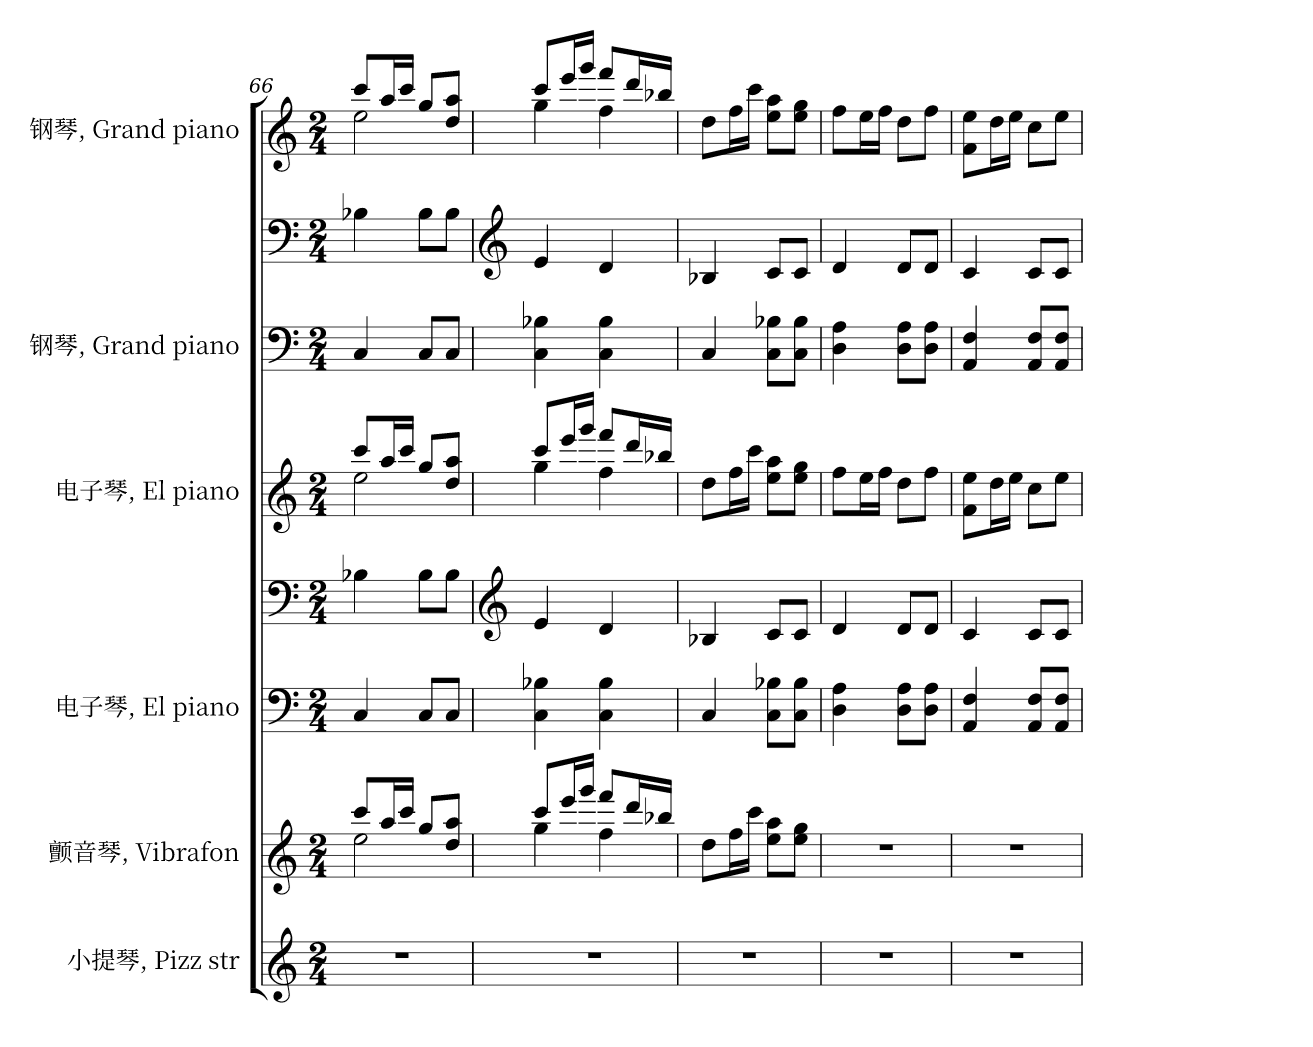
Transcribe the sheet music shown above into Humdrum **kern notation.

**kern	**kern	**kern	**kern	**kern	**kern	**kern	**kern
*part6	*part5	*part4	*part4	*part3	*part2	*part2	*part1
*staff8	*staff7	*staff6	*staff5	*staff4	*staff3	*staff2	*staff1
*I"小提琴, Pizz str	*I"颤音琴, Vibrafon	*I"电子琴, El piano	*	*I"电子琴, El piano	*I"钢琴, Grand piano	*	*I"钢琴, Grand piano
*	*I'Vib.	*I'El. Pno.	*	*I'El. Pno.	*I'Pno.	*	*I'Pno.
*clefG2	*clefG2	*clefF4	*clefF4	*clefG2	*clefF4	*clefF4	*clefG2
*k[]	*k[]	*k[]	*k[]	*k[]	*k[]	*k[]	*k[]
*M2/4	*M2/4	*M2/4	*M2/4	*M2/4	*M2/4	*M2/4	*M2/4
=66	=66	=66	=66	=66	=66	=66	=66
*	*^	*	*	*^	*	*	*^
2r	8ccc/L	2ee\	4C/	4B-X\	8ccc/L	2ee\	4C/	4B-X\	8ccc/L	2ee\
.	16aa/L	.	.	.	16aa/L	.	.	.	16aa/L	.
.	16ccc/JJ	.	.	.	16ccc/JJ	.	.	.	16ccc/JJ	.
.	8gg/L	.	8C/L	8B-\L	8gg/L	.	8C/L	8B-\L	8gg/L	.
.	8dd/ 8aa/J	.	8C/J	8B-\J	8dd/ 8aa/J	.	8C/J	8B-\J	8dd/ 8aa/J	.
!!LO:PB:g=z	!!
=67	=67	=67	=67	=67	=67	=67	=67	=67	=67	=67
*	*	*	*	*clefG2	*	*	*	*clefG2	*	*
2r	8ccc/L	4gg\	4C\ 4B-X\	4e/	8ccc/L	4gg\	4C\ 4B-X\	4e/	8ccc/L	4gg\
.	16eee/L	.	.	.	16eee/L	.	.	.	16eee/L	.
.	16ggg/JJ	.	.	.	16ggg/JJ	.	.	.	16ggg/JJ	.
.	8fff/L	4ff\	4C\ 4B-\	4d/	8fff/L	4ff\	4C\ 4B-\	4d/	8fff/L	4ff\
.	16ddd/L	.	.	.	16ddd/L	.	.	.	16ddd/L	.
.	16bb-X/JJ	.	.	.	16bb-X/JJ	.	.	.	16bb-X/JJ	.
*	*v	*v	*	*	*v	*v	*	*	*v	*v
=68	=68	=68	=68	=68	=68	=68	=68
2r	8dd\L	4C/	4B-X/	8dd\L	4C/	4B-X/	8dd\L
.	16ff\L	.	.	16ff\L	.	.	16ff\L
.	16ccc\JJ	.	.	16ccc\JJ	.	.	16ccc\JJ
.	8ee\ 8aa\L	8C\ 8B-X\L	8c/L	8ee\ 8aa\L	8C\ 8B-X\L	8c/L	8ee\ 8aa\L
.	8ee\ 8gg\J	8C\ 8B-\J	8c/J	8ee\ 8gg\J	8C\ 8B-\J	8c/J	8ee\ 8gg\J
=69	=69	=69	=69	=69	=69	=69	=69
2r	2r	4D\ 4A\	4d/	8ff\L	4D\ 4A\	4d/	8ff\L
.	.	.	.	16ee\L	.	.	16ee\L
.	.	.	.	16ff\JJ	.	.	16ff\JJ
.	.	8D\ 8A\L	8d/L	8dd\L	8D\ 8A\L	8d/L	8dd\L
.	.	8D\ 8A\J	8d/J	8ff\J	8D\ 8A\J	8d/J	8ff\J
=70	=70	=70	=70	=70	=70	=70	=70
2r	2r	4AA/ 4F/	4c/	8f\ 8ee\L	4AA/ 4F/	4c/	8f\ 8ee\L
.	.	.	.	16dd\L	.	.	16dd\L
.	.	.	.	16ee\JJ	.	.	16ee\JJ
.	.	8AA/ 8F/L	8c/L	8cc\L	8AA/ 8F/L	8c/L	8cc\L
.	.	8AA/ 8F/J	8c/J	8ee\J	8AA/ 8F/J	8c/J	8ee\J
=	=	=	=	=	=	=	=
*-	*-	*-	*-	*-	*-	*-	*-
